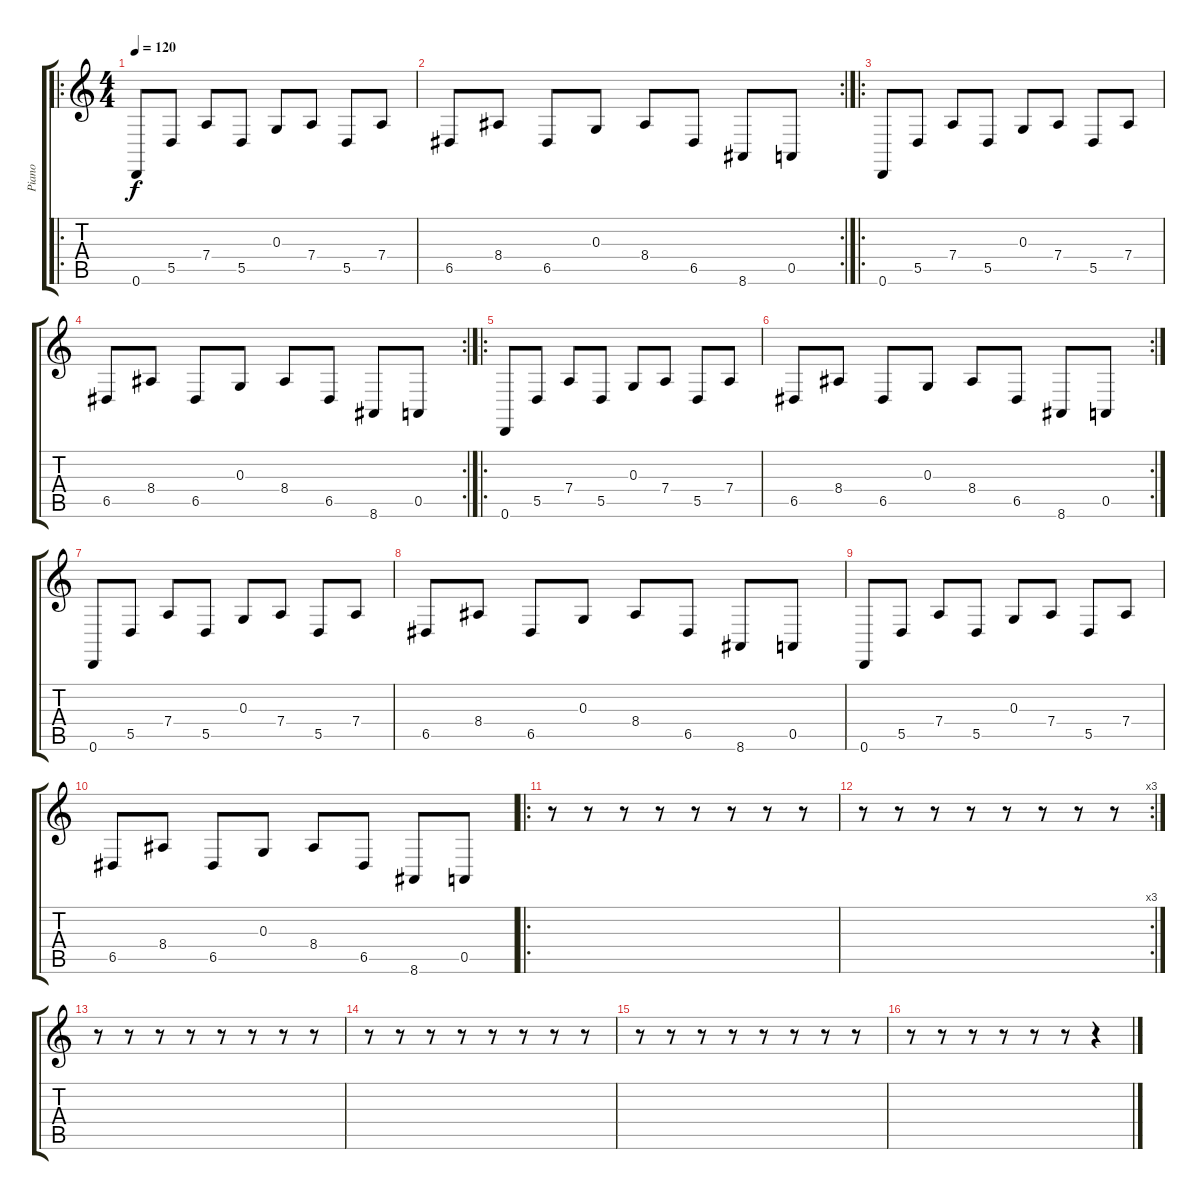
\track ("Piano" "Piano") {instrument acousticgrandpiano}
\staff {score tabs}
\tuning (E4 B3 G3 D3 A2 D2) {hide}
\ro
\ts (4 4)
\tempo 120
\clef g2
\ks c
0.6.8{dy f instrument acousticgrandpiano} 5.5.8 7.4.8 5.5.8 0.3.8 7.4.8 5.5.8 7.4.8 |
\rc 2
6.5.8 8.4.8 6.5.8 0.3.8 8.4.8 6.5.8 8.6.8 0.5.8 |
\ro
0.6.8 5.5.8 7.4.8 5.5.8 0.3.8 7.4.8 5.5.8 7.4.8 |
\rc 2
6.5.8 8.4.8 6.5.8 0.3.8 8.4.8 6.5.8 8.6.8 0.5.8 |
\ro
0.6.8 5.5.8 7.4.8 5.5.8 0.3.8 7.4.8 5.5.8 7.4.8 |
\rc 2
6.5.8 8.4.8 6.5.8 0.3.8 8.4.8 6.5.8 8.6.8 0.5.8 |
0.6.8 5.5.8 7.4.8 5.5.8 0.3.8 7.4.8 5.5.8 7.4.8 |
6.5.8 8.4.8 6.5.8 0.3.8 8.4.8 6.5.8 8.6.8 0.5.8 |
0.6.8 5.5.8 7.4.8 5.5.8 0.3.8 7.4.8 5.5.8 7.4.8 |
6.5.8 8.4.8 6.5.8 0.3.8 8.4.8 6.5.8 8.6.8 0.5.8 |
\ro
r.8 r.8 r.8 r.8 r.8 r.8 r.8 r.8 |
\rc 3
r.8 r.8 r.8 r.8 r.8 r.8 r.8 r.8 |
r.8 r.8 r.8 r.8 r.8 r.8 r.8 r.8 |
r.8 r.8 r.8 r.8 r.8 r.8 r.8 r.8 |
r.8 r.8 r.8 r.8 r.8 r.8 r.8 r.8 |
r.8 r.8 r.8 r.8 r.8 r.8 r.4
